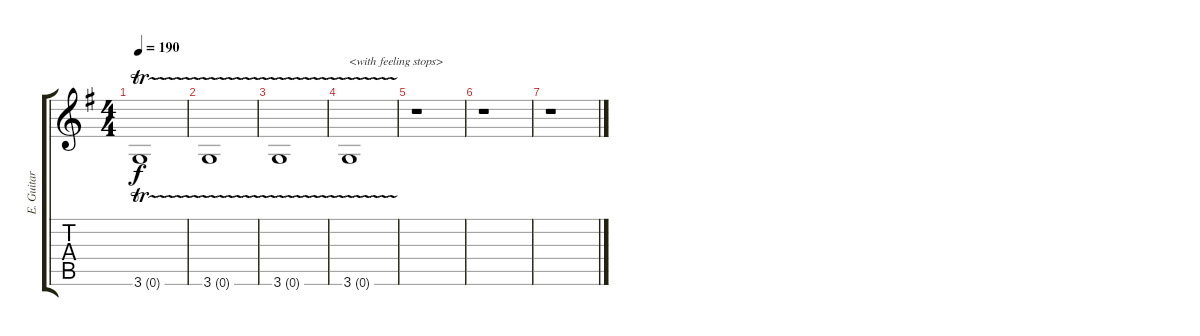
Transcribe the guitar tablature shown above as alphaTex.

\track ("E. Guitar I" "E. Guitar ") {instrument overdrivenguitar}
\staff {score tabs}
\tuning (E4 B3 G3 D3 A2 E2) {hide}
\ts (4 4)
\tempo 190
\clef g2
\ks g
3.6{tr (0 16)}.1{dy f} |
3.6{tr (0 16)}.1 |
3.6{tr (0 16)}.1 |
3.6{tr (0 16)}.1{txt "<with feeling stops>"} |
r.1 |
r.1 |
r.1
